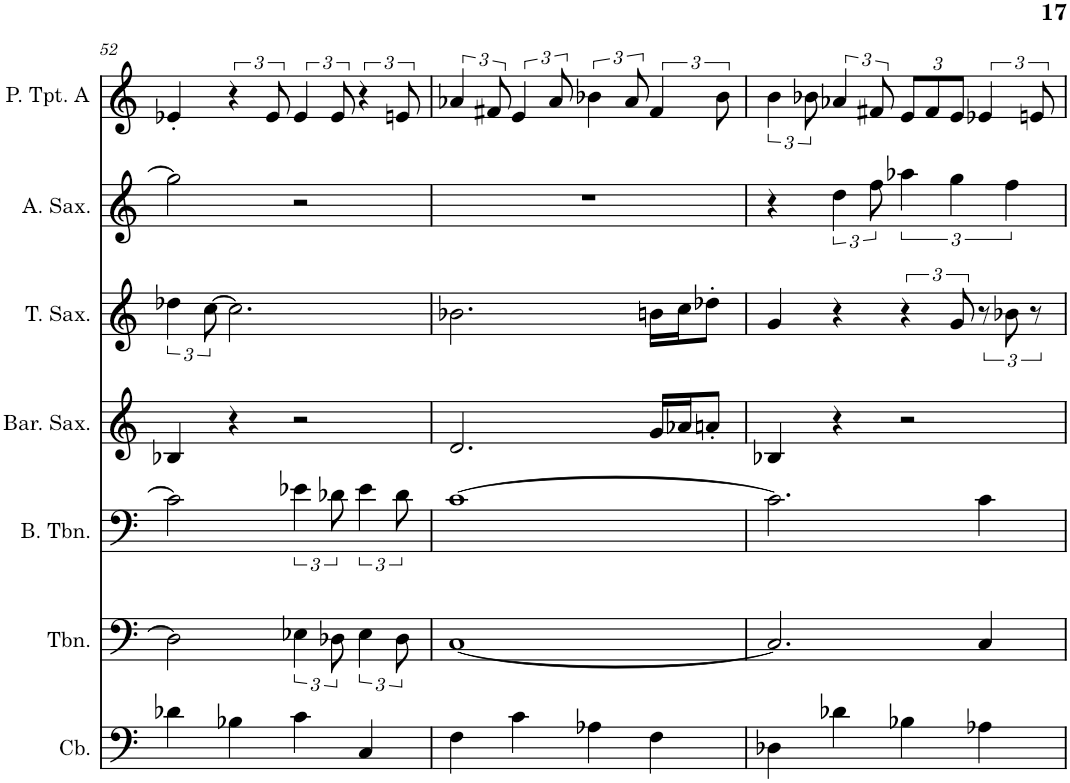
**kern	**kern	**kern	**kern	**kern	**kern	**kern
*part7	*part6	*part5	*part4	*part3	*part2	*part1
*staff7	*staff6	*staff5	*staff4	*staff3	*staff2	*staff1
*I"Contrabass	*I"Trombone	*I"Bass Trombone	*I"Baritone Saxophone	*I"Tenor Saxophone	*I"Alto Saxophone	*I"Piccolo Trumpet in A
*I'Cb.	*I'Tbn.	*I'B. Tbn.	*I'Bar. Sax.	*I'T. Sax.	*I'A. Sax.	*I'P. Tpt. A
!!LO:PB:g=z
*clefF4	*clefF4	*clefF4	*clefG2	*clefG2	*clefG2	*clefG2
*Trd7c12	*	*	*Trd12c21	*Trd8c14	*Trd5c9	*Trd-5c-9
*k[]	*k[]	*k[]	*k[]	*k[]	*k[]	*k[]
*M4/4	*M4/4	*M4/4	*M4/4	*M4/4	*M4/4	*M4/4
=52	=52	=52	=52	=52	=52	=52
4d-X\	2D-\]	2c-\]	4B-X/	6dd-X\	2gg\]	4e-X'/
.	.	.	.	[12cc\	.	.
4B-X\	.	.	4r	2.cc\]	.	6r
.	.	.	.	.	.	12e-/
4c\	6E-X\	6e-X\	2r	.	2r	6e-/
.	12D-X\	12d-X\	.	.	.	12e-/
4C/	6E-\	6e-\	.	.	.	6r
.	12D-\	12d-\	.	.	.	12en/
=53	=53	=53	=53	=53	=53	=53
4F\	[1C	[1c	2.d/	2.b-X\	1r	6a-X/
.	.	.	.	.	.	12f#X/
4c\	.	.	.	.	.	6e/
.	.	.	.	.	.	12a-/
4A-X\	.	.	.	.	.	6b-X\
.	.	.	.	.	.	12a-/
4F\	.	.	16g/LL	16bn\LL	.	6f#/
.	.	.	16a-X/J	16cc\J	.	.
.	.	.	8an'/J	8dd-X'\J	.	.
.	.	.	.	.	.	12b-\
=54	=54	=54	=54	=54	=54	=54
4D-X\	2.C/]	2.c\]	4B-X/	4g/	4r	6b\
.	.	.	.	.	.	12b-X\
4d-X\	.	.	4r	4r	6dd\	6a-X/
.	.	.	.	.	12ff\	12f#X/
*	*	*	*	*	*	*Xbrackettup
4B-X\	.	.	2r	6r	6aa-X\	12e/L
.	.	.	.	.	.	12f#/
.	.	.	.	12g/	6gg\	12e/J
*	*	*	*	*	*	*brackettup
4A-X\	4C/	4c\	.	12r	.	6e-X/
.	.	.	.	12b-X\	6ff\	.
.	.	.	.	12r	.	12en/
=	=	=	=	=	=	=
*-	*-	*-	*-	*-	*-	*-
